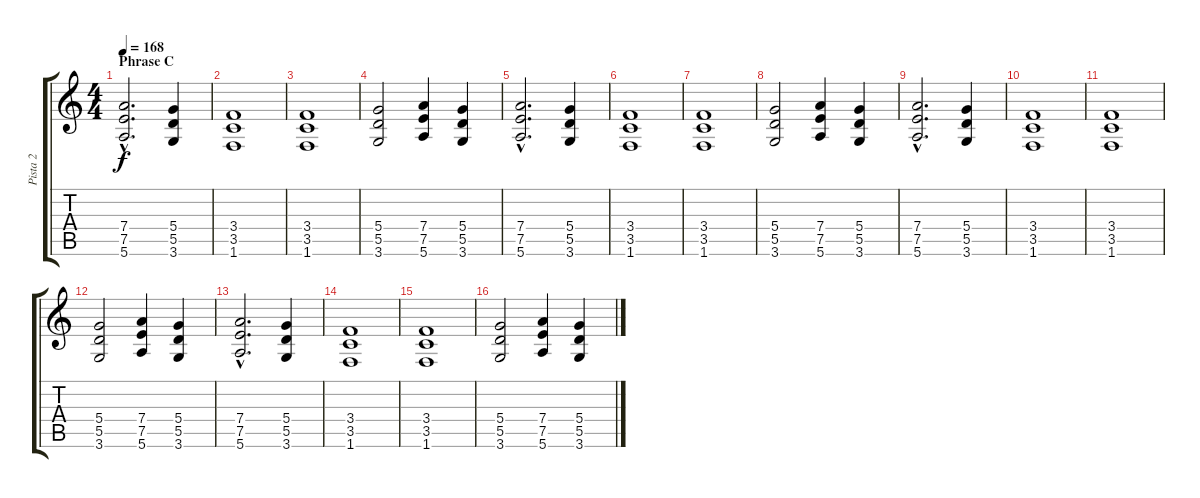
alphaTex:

\track ("Pista 2" "Pista 2") {instrument distortionguitar}
\staff {score tabs}
\tuning (E4 B3 G3 D3 A2 E2) {hide}
\ts (4 4)
\section ("" "Phrase C")
\tempo 168
\clef g2
\ks c
(7.4{hac} 7.5{hac} 5.6{hac}).2{d dy f} (5.4 5.5 3.6).4 |
(3.4 3.5 1.6).1 |
(3.4 3.5 1.6).1 |
(5.4 5.5 3.6).2 (7.4 7.5 5.6).4 (5.4 5.5 3.6).4 |
(7.4{hac} 7.5{hac} 5.6{hac}).2{d} (5.4 5.5 3.6).4 |
(3.4 3.5 1.6).1 |
(3.4 3.5 1.6).1 |
(5.4 5.5 3.6).2 (7.4 7.5 5.6).4 (5.4 5.5 3.6).4 |
(7.4{hac} 7.5{hac} 5.6{hac}).2{d} (5.4 5.5 3.6).4 |
(3.4 3.5 1.6).1 |
(3.4 3.5 1.6).1 |
(5.4 5.5 3.6).2 (7.4 7.5 5.6).4 (5.4 5.5 3.6).4 |
(7.4{hac} 7.5{hac} 5.6{hac}).2{d} (5.4 5.5 3.6).4 |
(3.4 3.5 1.6).1 |
(3.4 3.5 1.6).1 |
(5.4 5.5 3.6).2 (7.4 7.5 5.6).4 (5.4 5.5 3.6).4
